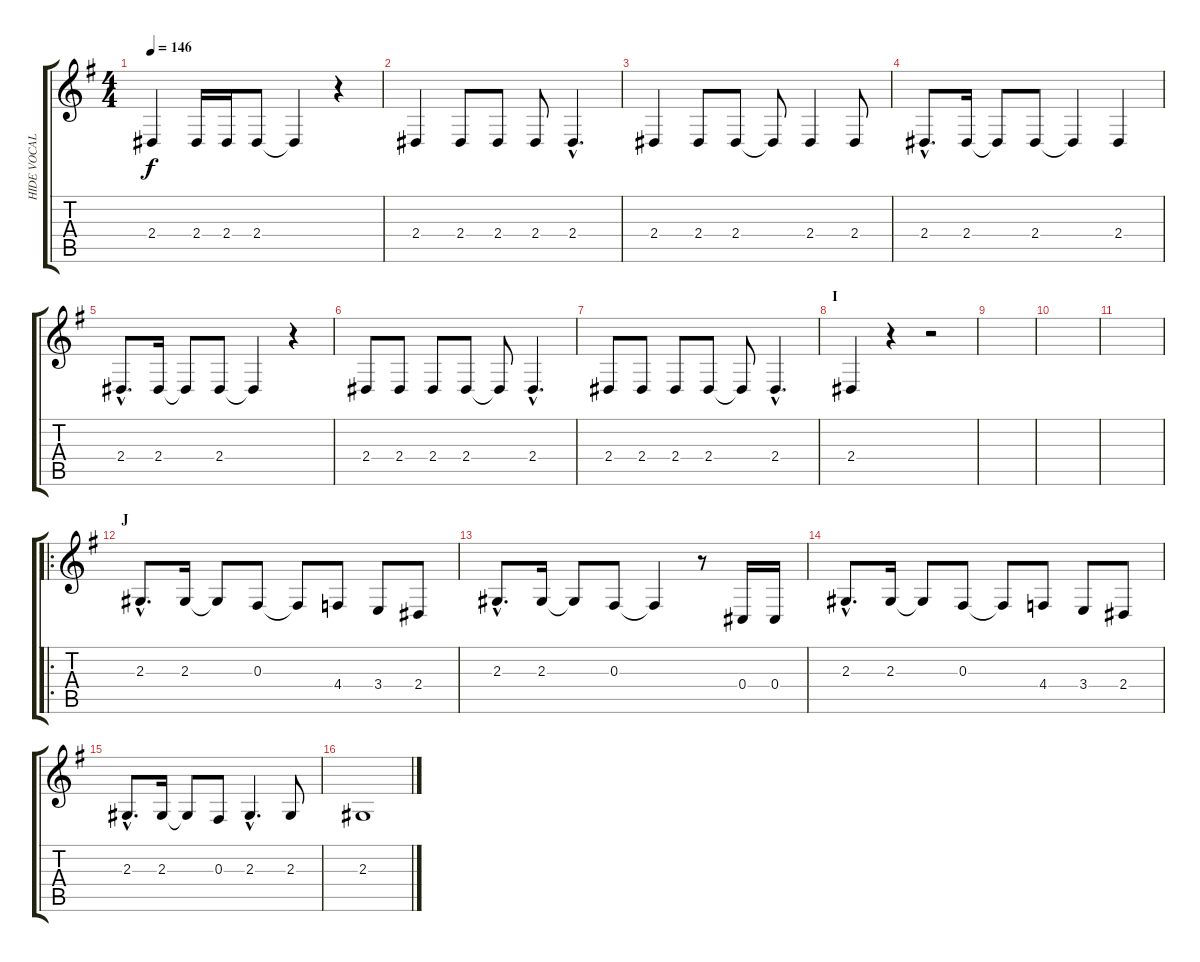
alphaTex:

\track ("HIDE VOCAL" "HIDE VOCAL") {instrument oboe}
\staff {score tabs}
\tuning (Eb4 Bb3 Gb3 Db3 Ab2 Eb2) {hide}
\ts (4 4)
\tempo 146
\clef g2
\ks eminor
2.4.4{dy f} 2.4.16 2.4.16 2.4.8 2.4{t}.4 r.4 |
2.4.4 2.4.8 2.4.8 2.4.8 2.4{hac}.4{d} |
2.4.4 2.4.8 2.4.8 2.4{t}.8 2.4.4 2.4.8 |
2.4{hac}.8{d} 2.4.16 2.4{t}.8 2.4.8 2.4{t}.4 2.4.4 |
2.4{hac}.8{d} 2.4.16 2.4{t}.8 2.4.8 2.4{t}.4 r.4 |
2.4.8 2.4.8 2.4.8 2.4.8 2.4{t}.8 2.4{hac}.4{d} |
2.4.8 2.4.8 2.4.8 2.4.8 2.4{t}.8 2.4{hac}.4{d} |
\section ("" "I")
2.4.4 r.4 r.2 |
|
|
|
\ro
\section ("" "J")
2.3{hac}.8{d} 2.3.16 2.3{t}.8 0.3.8 0.3{t}.8 4.4.8 3.4.8 2.4.8 |
2.3{hac}.8{d} 2.3.16 2.3{t}.8 0.3.8 0.3{t}.4 r.8 0.4.16 0.4.16 |
2.3{hac}.8{d} 2.3.16 2.3{t}.8 0.3.8 0.3{t}.8 4.4.8 3.4.8 2.4.8 |
2.3{hac}.8{d} 2.3.16 2.3{t}.8 0.3.8 2.3{hac}.4{d} 2.3.8 |
2.3.1
